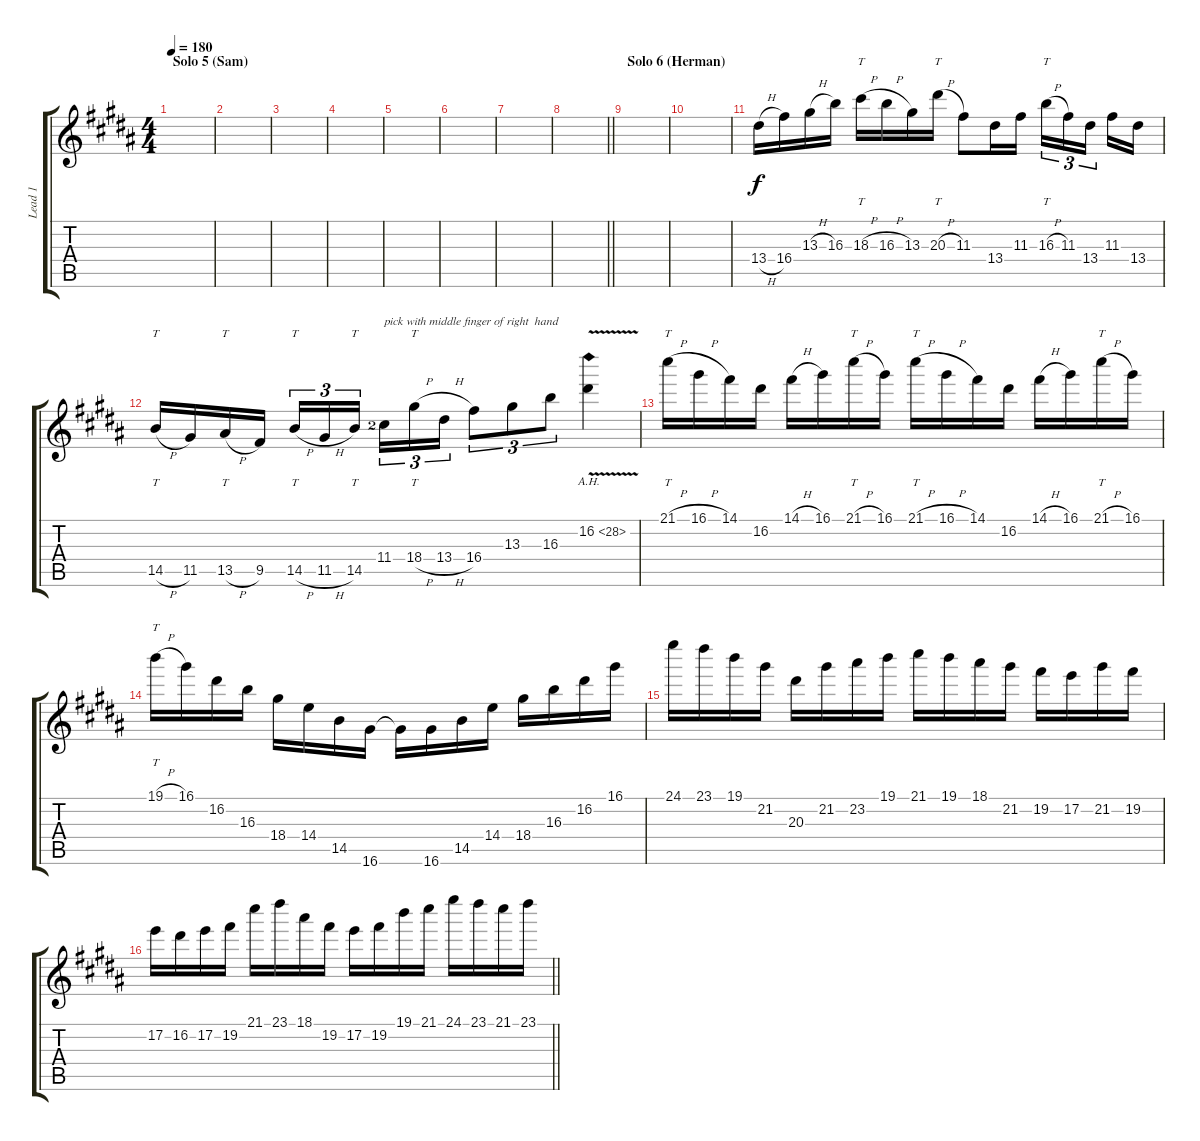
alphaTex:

\track ("Lead 1" "Lead 1") {instrument overdrivenguitar}
\staff {score tabs}
\tuning (E4 B3 G3 D3 A2 E2) {hide}
\ts (4 4)
\section ("" "Solo 5 (Sam)")
\tempo 180
\clef g2
\ks g#minor
|
|
|
|
|
|
|
\barLineRight lightlight
|
\section ("" "Solo 6 (Herman)")
|
|
13.4{h}.16{volume 16} 16.4.16 13.3{h}.16 16.3.16 18.3{h}.16{tt} 16.3{h}.16 13.3.16 20.3{h}.16{tt} 11.3.8 13.4.16 11.3.16 16.3{h}.16{tt tu (3 2)} 11.3.16{tu (3 2)} 13.4.16{tu (3 2) beam splitsecondary} 11.3.16 13.4.16 |
14.5{h}.16{tt} 11.5.16 13.5{h}.16{tt} 9.5.16 14.5{h}.16{tt tu (3 2)} 11.5{h}.16{tu (3 2)} 14.5.16{tt tu (3 2) beam splitsecondary} 11.4{lf 3}.16{tu (3 2) txt "pick with middle finger of right  hand"} 18.4{h}.16{tt tu (3 2)} 13.4{h}.16{tu (3 2)} 16.4.8{tu (3 2)} 13.3.8{tu (3 2)} 16.3.8{tu (3 2)} 16.2{ah 12 v}.4 |
21.1{h}.16{tt} 16.1{h}.16 14.1.16 16.2.16 14.1{h}.16 16.1.16 21.1{h}.16{tt} 16.1.16 21.1{h}.16{tt} 16.1{h}.16 14.1.16 16.2.16 14.1{h}.16 16.1.16 21.1{h}.16{tt} 16.1.16 |
19.1{h}.16{tt} 16.1.16 16.2.16 16.3.16 18.4.16 14.4.16 14.5.16 16.6.16 16.6{t}.16 16.6.16 14.5.16 14.4.16 18.4.16 16.3.16 16.2.16 16.1.16 |
24.1.16 23.1.16 19.1.16 21.2.16 20.3.16 21.2.16 23.2.16 19.1.16 21.1.16 19.1.16 18.1.16 21.2.16 19.2.16 17.2.16 21.2.16 19.2.16 |
\barLineRight lightlight
17.2.16 16.2.16 17.2.16 19.2.16 21.1.16 23.1.16 18.1.16 19.2.16 17.2.16 19.2.16 19.1.16 21.1.16 24.1.16 23.1.16 21.1.16 23.1.16
